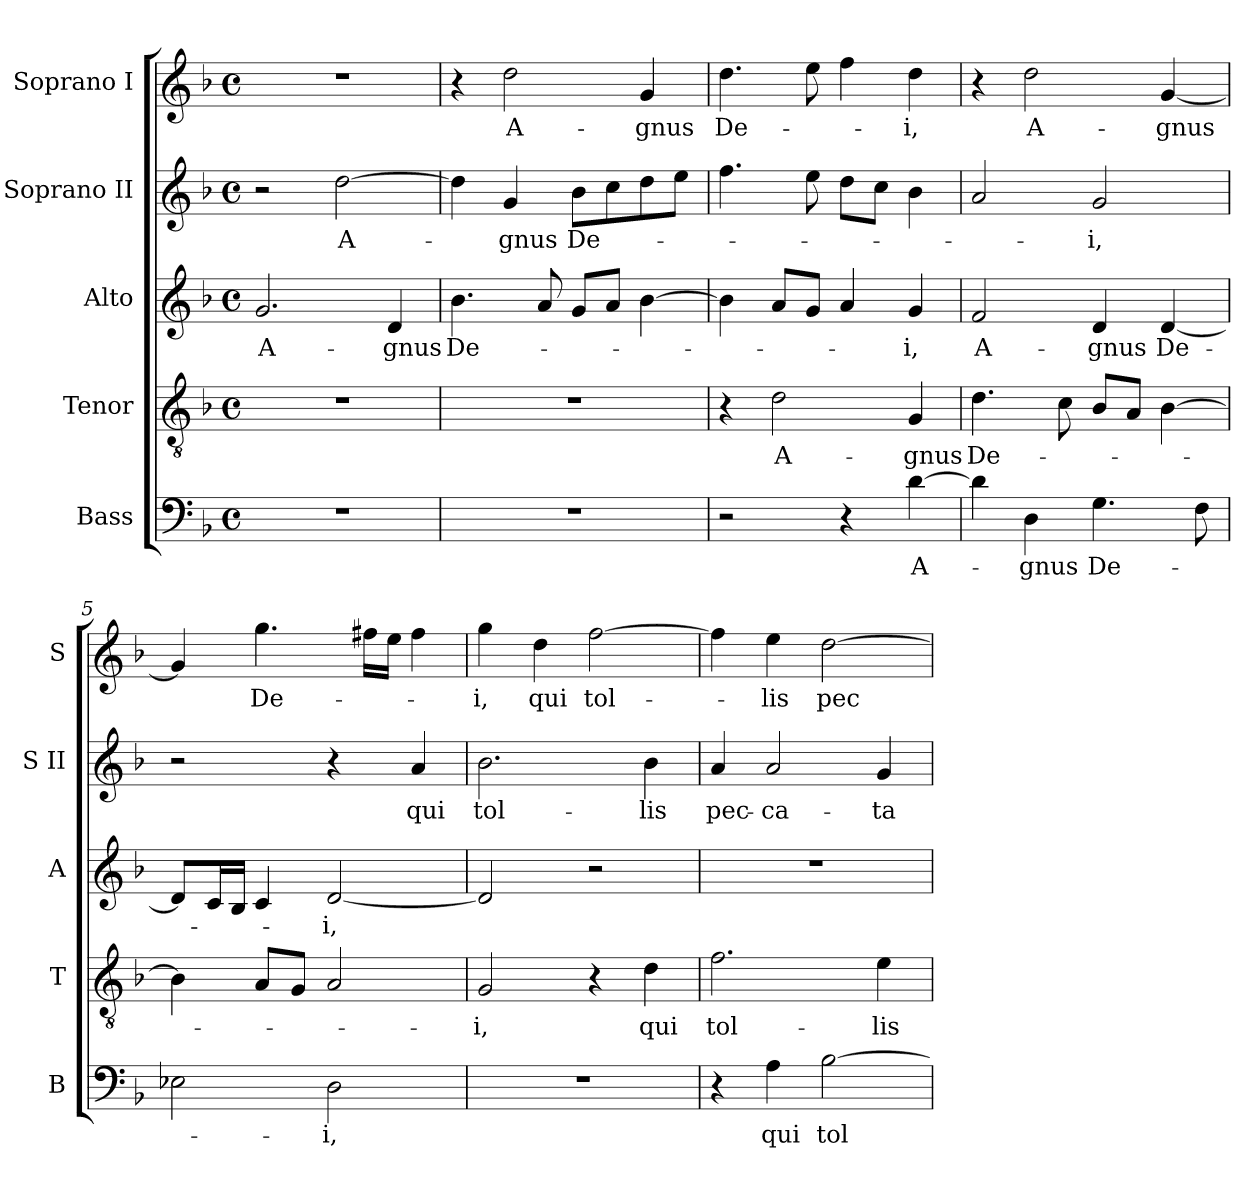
**kern	**text	**kern	**text	**kern	**text	**kern	**text	**kern	**text
*part5	*part5	*part4	*part4	*part3	*part3	*part2	*part2	*part1	*part1
*staff5	*staff5	*staff4	*staff4	*staff3	*staff3	*staff2	*staff2	*staff1	*staff1
*I"Bass	*	*I"Tenor	*	*I"Alto	*	*I"Soprano II	*	*I"Soprano I	*
*I'B	*	*I'T	*	*I'A	*	*I'S II	*	*I'S	*
*clefF4	*	*clefGv2	*	*clefG2	*	*clefG2	*	*clefG2	*
*k[b-]	*	*k[b-]	*	*k[b-]	*	*k[b-]	*	*k[b-]	*
*d:	*	*d:	*	*d:	*	*d:	*	*d:	*
*M4/4	*	*M4/4	*	*M4/4	*	*M4/4	*	*M4/4	*
*met(c)	*	*met(c)	*	*met(c)	*	*met(c)	*	*met(c)	*
=1	=1	=1	=1	=1	=1	=1	=1	=1	=1
!	!	!	!	!	!LO:LY:b	!	!	!	!
1r	.	1r	.	2.g/	A-	2r	.	1r	.
!	!	!	!	!	!	!	!LO:LY:b	!	!
.	.	.	.	.	.	[2dd\	A-	.	.
!	!	!	!	!	!LO:LY:b	!	!	!	!
.	.	.	.	4d/	-gnus	.	.	.	.
=2	=2	=2	=2	=2	=2	=2	=2	=2	=2
!	!	!	!	!	!LO:LY:b	!	!	!	!
1r	.	1r	.	4.b-\	De-	4dd\]	.	4r	.
!	!	!	!	!	!	!	!LO:LY:b	!	!LO:LY:b
.	.	.	.	.	.	4g/	-gnus	2dd\	A-
.	.	.	.	8a/	.	.	.	.	.
!	!	!	!	!	!	!	!LO:LY:b	!	!
.	.	.	.	8g/L	.	8b-\L	De-	.	.
.	.	.	.	8a/J	.	8cc\	.	.	.
!	!	!	!	!	!	!	!	!	!LO:LY:b
.	.	.	.	[4b-\	.	8dd\	.	4g/	-gnus
.	.	.	.	.	.	8ee\J	.	.	.
=3	=3	=3	=3	=3	=3	=3	=3	=3	=3
!	!	!	!	!	!	!	!	!	!LO:LY:b
2r	.	4r	.	4b-\]	.	4.ff\	.	4.dd\	De-
!	!	!	!LO:LY:b	!	!	!	!	!	!
.	.	2d\	A-	8a/L	.	.	.	.	.
.	.	.	.	8g/J	.	8ee\	.	8ee\	.
4r	.	.	.	4a/	.	8dd\L	.	4ff\	.
.	.	.	.	.	.	8cc\J	.	.	.
!	!LO:LY:b	!	!LO:LY:b	!	!LO:LY:b	!	!	!	!LO:LY:b
[4d\	A-	4G/	-gnus	4g/	-i,	4b-\	.	4dd\	-i,
=4	=4	=4	=4	=4	=4	=4	=4	=4	=4
!	!	!	!LO:LY:b	!	!LO:LY:b	!	!	!	!
4d\]	.	4.d\	De-	2f/	A-	2a/	.	4r	.
!	!LO:LY:b	!	!	!	!	!	!	!	!LO:LY:b
4D\	-gnus	.	.	.	.	.	.	2dd\	A-
.	.	8c\	.	.	.	.	.	.	.
!	!LO:LY:b	!	!	!	!LO:LY:b	!	!LO:LY:b	!	!
4.G\	De-	8B-/L	.	4d/	-gnus	2g/	-i,	.	.
.	.	8A/J	.	.	.	.	.	.	.
!	!	!	!	!	!LO:LY:b	!	!	!	!LO:LY:b
.	.	[4B-\	.	[4d/	De-	.	.	[4g/	-gnus
8F\	.	.	.	.	.	.	.	.	.
=5	=5	=5	=5	=5	=5	=5	=5	=5	=5
2E-X\	.	4B-\]	.	8d/L]	.	2r	.	4g/]	.
.	.	.	.	16c/L	.	.	.	.	.
.	.	.	.	16B-/JJ	.	.	.	.	.
!	!	!	!	!	!	!	!	!	!LO:LY:b
.	.	8A/L	.	4c/	.	.	.	4.gg\	De-
.	.	8G/J	.	.	.	.	.	.	.
!	!LO:LY:b	!	!	!	!LO:LY:b	!	!	!	!
2D\	-i,	2A/	.	[2d/	-i,	4r	.	.	.
.	.	.	.	.	.	.	.	16ff#X\LL	.
.	.	.	.	.	.	.	.	16ee\JJ	.
!	!	!	!	!	!	!	!LO:LY:b	!	!
.	.	.	.	.	.	4a/	qui	4ff#\	.
!!LO:LB:g=z
=6	=6	=6	=6	=6	=6	=6	=6	=6	=6
!	!	!	!LO:LY:b	!	!	!	!LO:LY:b	!	!LO:LY:b
1r	.	2G/	-i,	2d/]	.	2.b-\	tol-	4gg\	-i,
!	!	!	!	!	!	!	!	!	!LO:LY:b
.	.	.	.	.	.	.	.	4dd\	qui
!	!	!	!	!	!	!	!	!	!LO:LY:b
.	.	4r	.	2r	.	.	.	[2ff\	tol-
!	!	!	!LO:LY:b	!	!	!	!LO:LY:b	!	!
.	.	4d\	qui	.	.	4b-\	-lis	.	.
=7	=7	=7	=7	=7	=7	=7	=7	=7	=7
!	!	!	!LO:LY:b	!	!	!	!LO:LY:b	!	!
4r	.	2.f\	tol-	1r	.	4a/	pec-	4ff\]	.
!	!LO:LY:b	!	!	!	!	!	!LO:LY:b	!	!LO:LY:b
4A\	qui	.	.	.	.	2a/	-ca-	4ee\	-lis
!	!LO:LY:b	!	!	!	!	!	!	!	!LO:LY:b
[2B-\	tol-	.	.	.	.	.	.	[2dd\	pec-
!	!	!	!LO:LY:b	!	!	!	!LO:LY:b	!	!
.	.	4e\	-lis	.	.	4g/	-ta	.	.
=	=	=	=	=	=	=	=	=	=
*-	*-	*-	*-	*-	*-	*-	*-	*-	*-
